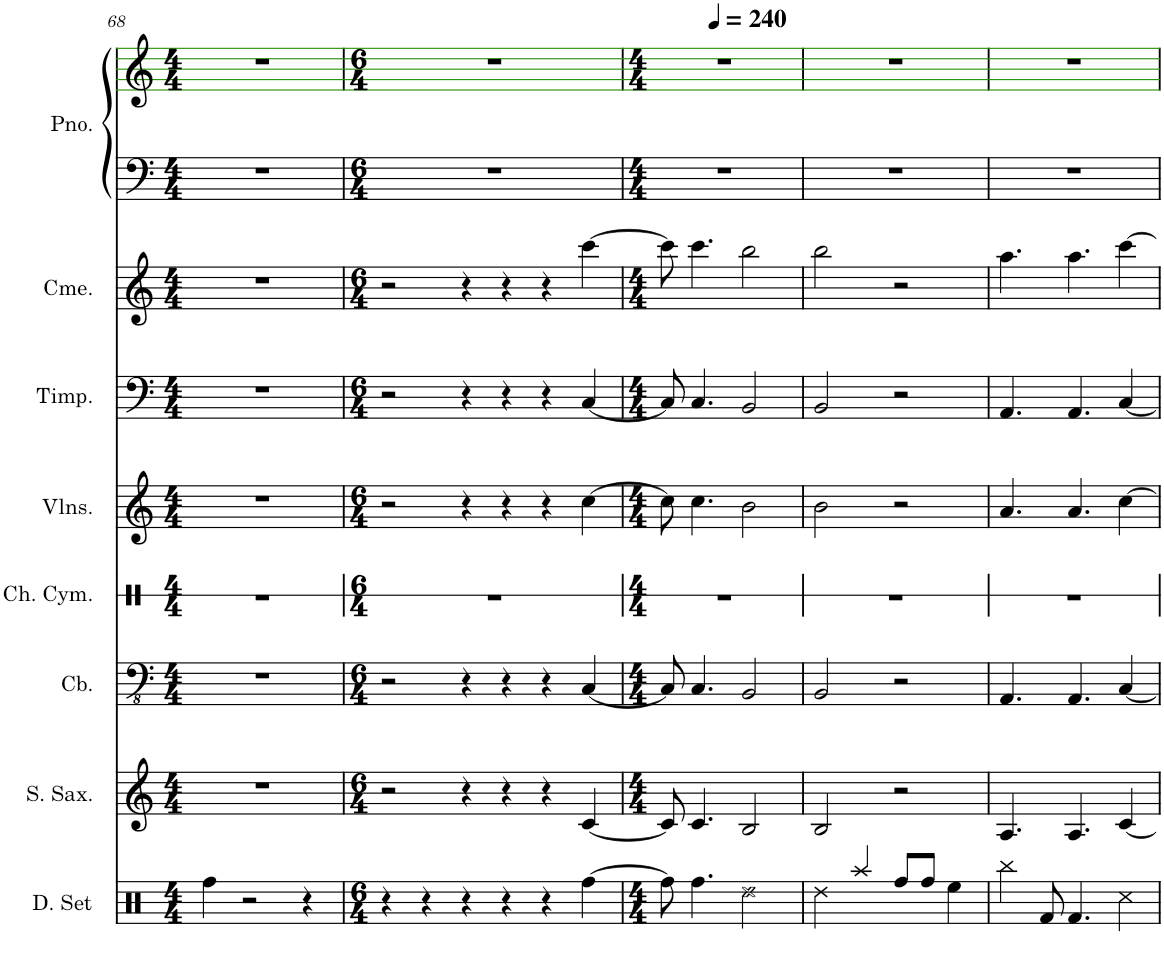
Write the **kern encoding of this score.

**kern	**kern	**kern	**kern	**kern	**kern	**kern	**kern	**kern
*part8	*part7	*part6	*part5	*part4	*part3	*part2	*part1	*part1
*staff9	*staff8	*staff7	*staff6	*staff5	*staff4	*staff3	*staff2	*staff1
*I"Drumset	*I"Soprano Saxophone	*I"Contrabass	*I"Chinese Cymbal	*I"Violins	*I"Timpani	*I"Chimes	*I"Grand Piano	*
*I'D. Set	*I'S. Sax.	*I'Cb.	*I'Ch. Cym.	*I'Vlns.	*I'Timp.	*I'Cme.	*I'Pno.	*
!!LO:PB:g=z
*clefX	*clefG2	*clefFv4	*clefX	*clefG2	*clefF4	*clefG2	*clefF4	*clefG2
*	*ITrd1c2	*ITrd7c12	*	*	*	*	*	*
*k[]	*k[]	*k[]	*k[]	*k[]	*k[]	*k[]	*k[]	*k[]
*M4/4	*M4/4	*M4/4	*M4/4	*M4/4	*M4/4	*M4/4	*M4/4	*M4/4
=68	=68	=68	=68	=68	=68	=68	=68	=68
4Rff\	1r	1r	1r	1r	1r	1r	1r	1r
2r	.	.	.	.	.	.	.	.
4r	.	.	.	.	.	.	.	.
=69	=69	=69	=69	=69	=69	=69	=69	=69
*M6/4	*M6/4	*M6/4	*M6/4	*M6/4	*M6/4	*M6/4	*M6/4	*M6/4
4r	2r	2r	1.r	2r	2r	2r	1.r	1.r
4r	.	.	.	.	.	.	.	.
4r	4r	4r	.	4r	4r	4r	.	.
4r	4r	4r	.	4r	4r	4r	.	.
4r	4r	4r	.	4r	4r	4r	.	.
[4Rff\	[4c/	[4CC/	.	[4cc\	[4C/	[4ccc\	.	.
=70	=70	=70	=70	=70	=70	=70	=70	=70
*M4/4	*M4/4	*M4/4	*M4/4	*M4/4	*M4/4	*M4/4	*M4/4	*M4/4
*	*	*	*	*	*	*	*	*^
8Rff\]	8c/]	8CC/]	1r	8cc\]	8C/]	8ccc\]	1r	1r	4ryy
4.Rff\	4.c/	4.CC/	.	4.cc\	4.C/	4.ccc\	.	.	.
*	*	*	*	*	*	*	*	*MM240	*
.	.	.	.	.	.	.	.	.	2.ryy
2Rdd\	2B/	2BBB/	.	2b\	2BB/	2bb\	.	.	.
*	*	*	*	*	*	*	*	*v	*v
=71	=71	=71	=71	=71	=71	=71	=71	=71
4Rdd\	2B/	2BBB/	1r	2b\	2BB/	2bb\	1r	1r
4Raa/	.	.	.	.	.	.	.	.
8Rff/L	2r	2r	.	2r	2r	2r	.	.
8Rff/J	.	.	.	.	.	.	.	.
4Ree\	.	.	.	.	.	.	.	.
=72	=72	=72	=72	=72	=72	=72	=72	=72
4Rbb\	4.A/	4.AAA/	1r	4.a/	4.AA/	4.aa\	1r	1r
8Rf/	.	.	.	.	.	.	.	.
4.Rf/	4.A/	4.AAA/	.	4.a/	4.AA/	4.aa\	.	.
4Rcc\	[4c/	[4CC/	.	[4cc\	[4C/	[4ccc\	.	.
=	=	=	=	=	=	=	=	=
*-	*-	*-	*-	*-	*-	*-	*-	*-
